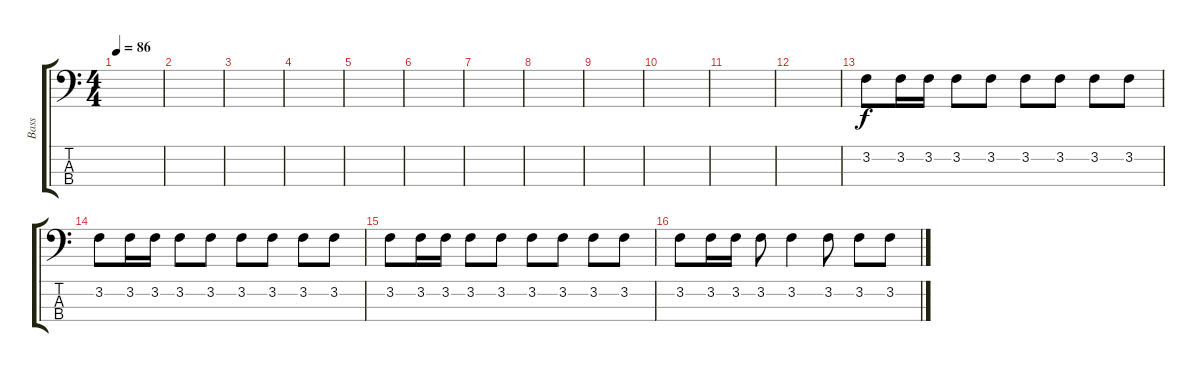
\track ("Bass" "Bass") {instrument electricbassfinger}
\staff {score tabs}
\tuning (G2 D2 A1 E1) {hide}
\ts (4 4)
\tempo 86
\clef f4
\ks c
|
|
|
|
|
|
|
|
|
|
|
|
3.2.8 3.2.16 3.2.16 3.2.8 3.2.8 3.2.8 3.2.8 3.2.8 3.2.8 |
3.2.8 3.2.16 3.2.16 3.2.8 3.2.8 3.2.8 3.2.8 3.2.8 3.2.8 |
3.2.8 3.2.16 3.2.16 3.2.8 3.2.8 3.2.8 3.2.8 3.2.8 3.2.8 |
3.2.8 3.2.16 3.2.16 3.2.8 3.2.4 3.2.8 3.2.8 3.2{ss}.8
